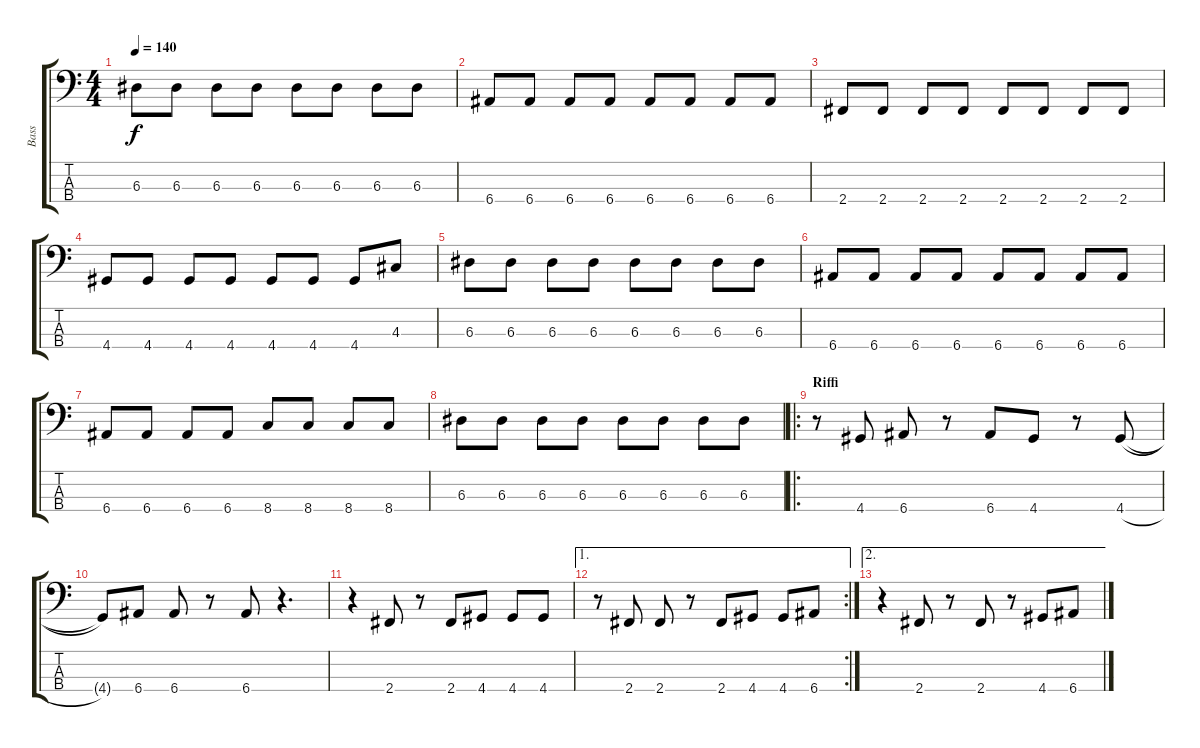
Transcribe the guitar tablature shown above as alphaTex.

\track ("Bass" "Bass") {instrument electricbassfinger}
\staff {score tabs}
\tuning (G2 D2 A1 E1) {hide}
\ts (4 4)
\tempo 140
\clef f4
\ks c
6.3.8{dy f} 6.3.8 6.3.8 6.3.8 6.3.8 6.3.8 6.3.8 6.3.8 |
6.4.8 6.4.8 6.4.8 6.4.8 6.4.8 6.4.8 6.4.8 6.4.8 |
2.4.8 2.4.8 2.4.8 2.4.8 2.4.8 2.4.8 2.4.8 2.4.8 |
4.4.8 4.4.8 4.4.8 4.4.8 4.4.8 4.4.8 4.4.8 4.3.8 |
6.3.8 6.3.8 6.3.8 6.3.8 6.3.8 6.3.8 6.3.8 6.3.8 |
6.4.8 6.4.8 6.4.8 6.4.8 6.4.8 6.4.8 6.4.8 6.4.8 |
6.4.8 6.4.8 6.4.8 6.4.8 8.4.8 8.4.8 8.4.8 8.4.8 |
6.3.8 6.3.8 6.3.8 6.3.8 6.3.8 6.3.8 6.3.8 6.3.8 |
\ro
\section ("" "Riffi")
r.8 4.4.8 6.4.8 r.8 6.4.8 4.4.8 r.8 4.4{h}.8 |
4.4{t}.8 6.4.8 6.4.8 r.8 6.4.8 r.4{d} |
r.4 2.4.8 r.8 2.4.8 4.4.8 4.4.8 4.4.8 |
\ae 1
\rc 2
r.8 2.4.8 2.4.8 r.8 2.4.8 4.4.8 4.4.8 6.4.8 |
\ae 2
r.4 2.4.8 r.8 2.4.8 r.8 4.4.8 6.4.8
